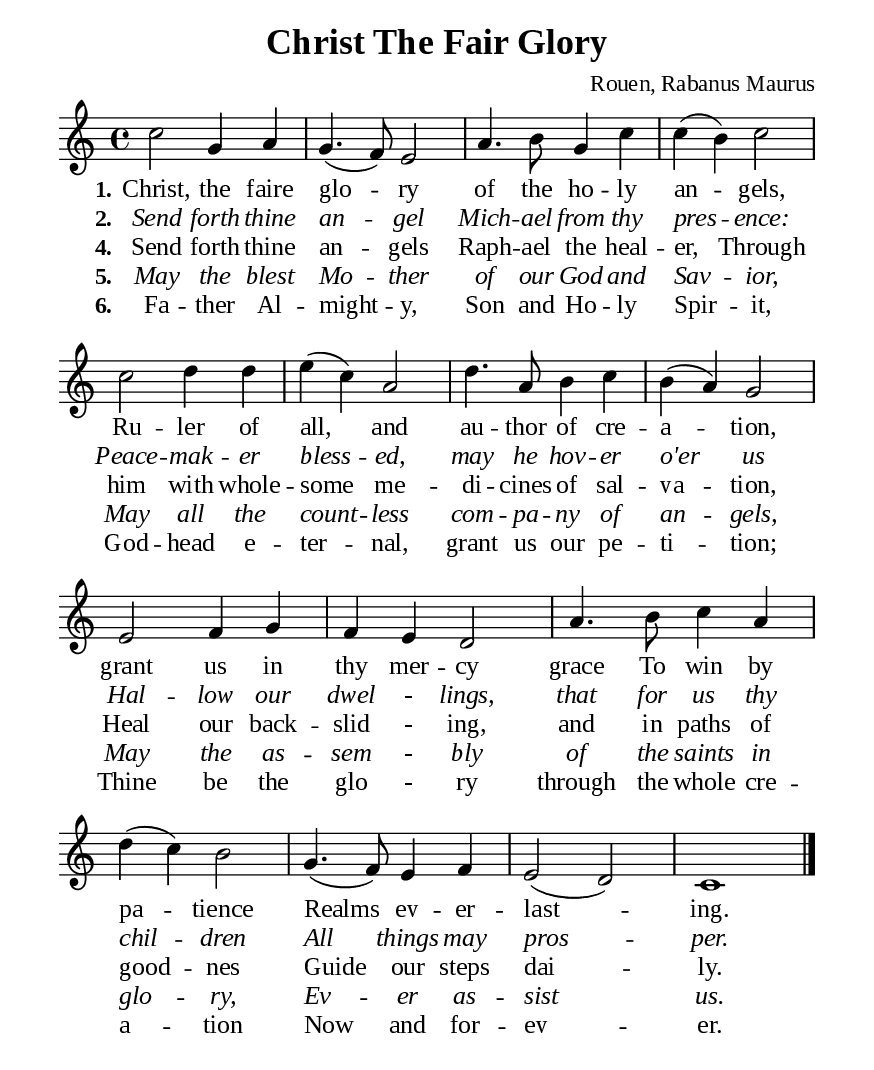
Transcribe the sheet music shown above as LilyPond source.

%%%%%%%%%%%%%%%%%%%%%%%%%%%%%
% CONTENTS OF THIS DOCUMENT
% 1. Common settings
% 2. Verse music
% 3. Verse lyrics
% 4. Layout
%%%%%%%%%%%%%%%%%%%%%%%%%%%%%

%%%%%%%%%%%%%%%%%%%%%%%%%%%%%
% 1. Common settings
%%%%%%%%%%%%%%%%%%%%%%%%%%%%%
\version "2.18.2"

\header {
  title = "Christ The Fair Glory"
  composer = "Rouen, Rabanus Maurus"
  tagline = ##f
}

global= {
  \key c \major
  \time 4/4
  \override Score.BarNumber.break-visibility = ##(#f #f #f)
}

\paper {
  #(set-paper-size "a5")
  top-margin = 3.2\mm
  bottom-marign = 10\mm
  left-margin = 10\mm
  right-margin = 10\mm
  indent = #0
  #(define fonts
	 (make-pango-font-tree "Liberation Serif"
	 		       "Liberation Serif"
			       "Liberation Serif"
			       (/ 20 20)))
  system-system-spacing = #'((basic-distance . 3) (padding . 3))
}

printItalic = \with {
  \override LyricText.font-shape = #'italic
}

%%%%%%%%%%%%%%%%%%%%%%%%%%%%%
% 2. Verse music
%%%%%%%%%%%%%%%%%%%%%%%%%%%%%
musicVerseSoprano = \relative c' {
  %{	01	%} c'2 g4 a |
  %{	02	%} g4. (f8) e2 |
  %{	03	%} a4. b8 g4 c |
  %{	04	%} c (b) c2 |
  %{	05	%} c2 d4 d |
  %{	06	%} e (c) a2 |
  %{	07	%} d4. a8 b4 c |
  %{	08	%} b (a) g2 |
  %{	09	%} e2 f4 g |
  %{	10	%} f e d2 |
  %{	11	%} a'4. b8 c4 a |
  %{	12	%} d (c) b2 |
  %{	13	%} g4. (f8) e4 f |
  %{	14	%} e2 (d) |
  %{	15	%} c1 \bar "|."
}

%%%%%%%%%%%%%%%%%%%%%%%%%%%%%
% 3. Verse lyrics
%%%%%%%%%%%%%%%%%%%%%%%%%%%%%
verseOne = \lyricmode {
  \set stanza = #"1."
  Christ, the faire glo -- ry of the ho -- ly an -- gels,
  Ru -- ler of all, and au -- thor of cre -- a -- tion,
  grant us in thy mer -- cy grace
  To win by pa -- tience
  Realms ev -- er -- last -- ing.
}

verseTwo = \lyricmode {
  \set stanza = #"2."
  Send forth thine an -- gel Mich -- ael from thy pres -- ence:
  Peace -- mak -- er bless -- ed, may he hov -- er o'er us
  Hal -- low our dwel - lings, that for us thy chil -- dren
  All things may pros -- per.
}

verseFour = \lyricmode {
  \set stanza = #"4."
  Send forth thine an -- gels Raph -- ael the heal -- er,
  Through him with whole -- some me -- di -- cines of sal -- va -- tion,
  Heal our back -- slid - ing, and in paths of good -- nes
  Guide our steps dai -- ly.
}

verseFive = \lyricmode {
  \set stanza = #"5."
  May the blest Mo -- ther of our God and Sav -- ior,
  May all the count -- less com -- pa -- ny of an -- gels,
  May the as -- sem - bly of the saints in glo -- ry,
  Ev -- er as -- sist us.
}

verseSix = \lyricmode {
  \set stanza = #"6."
  Fa -- ther Al -- might -- y, Son and Ho -- ly Spir -- it,
  God -- head e -- ter -- nal, grant us our pe -- ti -- tion;
  Thine be the glo - ry through the whole cre -- a -- tion
  Now and for -- ev -- er.
}

%%%%%%%%%%%%%%%%%%%%%%%%%%%%%
% 4. Layout
%%%%%%%%%%%%%%%%%%%%%%%%%%%%%
\score {
    \new ChoirStaff <<
      \new Staff <<
        \clef "treble"
        \new Voice = "sopranos" { \global   \musicVerseSoprano }
      >>
      \new Lyrics \lyricsto sopranos \verseOne
      \new Lyrics \printItalic \lyricsto sopranos \verseTwo
      \new Lyrics \lyricsto sopranos \verseFour
      \new Lyrics \printItalic \lyricsto sopranos \verseFive
      \new Lyrics \lyricsto sopranos \verseSix
    >>
}
